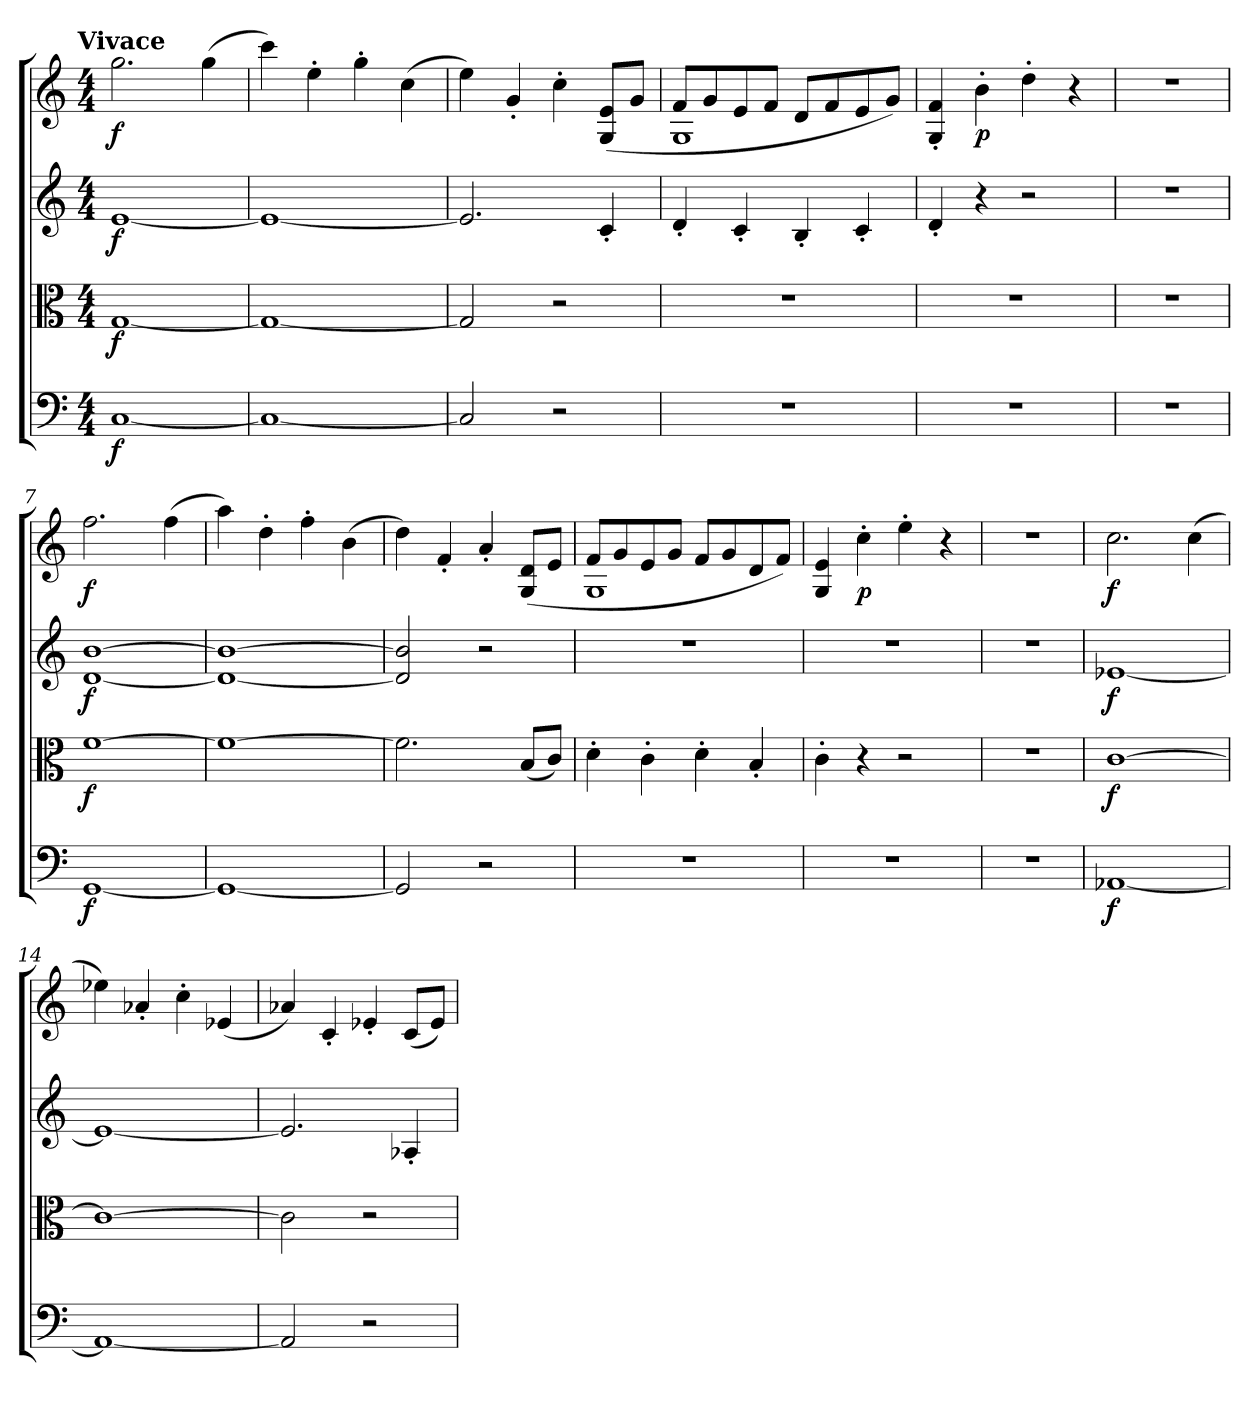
**kern	**dynam	**kern	**dynam	**kern	**dynam	**kern	**dynam
*part4	*part4	*part3	*part3	*part2	*part2	*part1	*part1
*staff4	*staff4	*staff3	*staff3	*staff2	*staff2	*staff1	*staff1
*clefF4	*	*clefC3	*	*clefG2	*	*clefG2	*
*k[]	*	*k[]	*	*k[]	*	*k[]	*
*C:	*	*C:	*	*C:	*	*C:	*
!!LO:TX:omd:t=Vivace
*M4/4	*	*M4/4	*	*M4/4	*	*M4/4	*
*MM160	*	*MM160	*	*MM160	*	*MM160	*
=	=	=	=	=	=	=	=
[1C/	f	[1G/	f	[1e/	f	2.gg\	f
.	.	.	.	.	.	(4gg\	.
=2	=2	=2	=2	=2	=2	=2	=2
1C/_	.	1G/_	.	1e/_	.	4ccc\)	.
.	.	.	.	.	.	4ee'\	.
.	.	.	.	.	.	4gg'\	.
.	.	.	.	.	.	(4cc\	.
=3	=3	=3	=3	=3	=3	=3	=3
2C/]	.	2G/]	.	2.e/]	.	4ee\)	.
.	.	.	.	.	.	4g'/	.
2r	.	2r	.	.	.	4cc'\	.
.	.	.	.	4c'/	.	(8G/ 8e/L	.
.	.	.	.	.	.	8g/J	.
=4	=4	=4	=4	=4	=4	=4	=4
*	*	*	*	*	*	*^	*
1r	.	1r	.	4d'/	.	8f/L	1G\	.
.	.	.	.	.	.	8g/	.	.
.	.	.	.	4c'/	.	8e/	.	.
.	.	.	.	.	.	8f/J	.	.
.	.	.	.	4B'/	.	8d/L	.	.
.	.	.	.	.	.	8f/	.	.
.	.	.	.	4c'/	.	8e/	.	.
.	.	.	.	.	.	8g/J)	.	.
*	*	*	*	*	*	*v	*v	*
=5	=5	=5	=5	=5	=5	=5	=5
1r	.	1r	.	4d'/	.	4G'/ 4f'/	.
.	.	.	.	4r	.	4b'\	p
.	.	.	.	2r	.	4dd'\	.
.	.	.	.	.	.	4r	.
=6	=6	=6	=6	=6	=6	=6	=6
1r	.	1r	.	1r	.	1r	.
=7	=7	=7	=7	=7	=7	=7	=7
[1GG/	f	[1f\	f	[1d/ [1b/	f	2.ff\	f
.	.	.	.	.	.	(4ff\	.
=8	=8	=8	=8	=8	=8	=8	=8
1GG/_	.	1f\_	.	1d_/ 1b_/	.	4aa\)	.
.	.	.	.	.	.	4dd'\	.
.	.	.	.	.	.	4ff'\	.
.	.	.	.	.	.	(4b\	.
=9	=9	=9	=9	=9	=9	=9	=9
2GG/]	.	2.f\]	.	2d]/ 2b]/	.	4dd\)	.
.	.	.	.	.	.	4f'/	.
2r	.	.	.	2r	.	4a'/	.
.	.	(8B/L	.	.	.	(8G/ 8d/L	.
.	.	8c/J)	.	.	.	8e/J	.
=10	=10	=10	=10	=10	=10	=10	=10
*	*	*	*	*	*	*^	*
1r	.	4d'\	.	1r	.	8f/L	1G\	.
.	.	.	.	.	.	8g/	.	.
.	.	4c'\	.	.	.	8e/	.	.
.	.	.	.	.	.	8g/J	.	.
.	.	4d'\	.	.	.	8f/L	.	.
.	.	.	.	.	.	8g/	.	.
.	.	4B'/	.	.	.	8d/	.	.
.	.	.	.	.	.	8f/J)	.	.
*	*	*	*	*	*	*v	*v	*
=11	=11	=11	=11	=11	=11	=11	=11
1r	.	4c'\	.	1r	.	4G/ 4e/	.
.	.	4r	.	.	.	4cc'\	p
.	.	2r	.	.	.	4ee'\	.
.	.	.	.	.	.	4r	.
=12	=12	=12	=12	=12	=12	=12	=12
1r	.	1r	.	1r	.	1r	.
=13	=13	=13	=13	=13	=13	=13	=13
[1AA-X/	f	[1c\	f	[1e-X/	f	2.cc\	f
.	.	.	.	.	.	(4cc\	.
=14	=14	=14	=14	=14	=14	=14	=14
1AA-/_	.	1c\_	.	1e-/_	.	4ee-X\)	.
.	.	.	.	.	.	4a-X'/	.
.	.	.	.	.	.	4cc'\	.
.	.	.	.	.	.	(4e-X/	.
=15	=15	=15	=15	=15	=15	=15	=15
2AA-/]	.	2c\]	.	2.e-/]	.	4a-X/)	.
.	.	.	.	.	.	4c'/	.
2r	.	2r	.	.	.	4e-X'/	.
.	.	.	.	4A-X'/	.	(8c/L	.
.	.	.	.	.	.	8e-/J)	.
=	=	=	=	=	=	=	=
*-	*-	*-	*-	*-	*-	*-	*-
